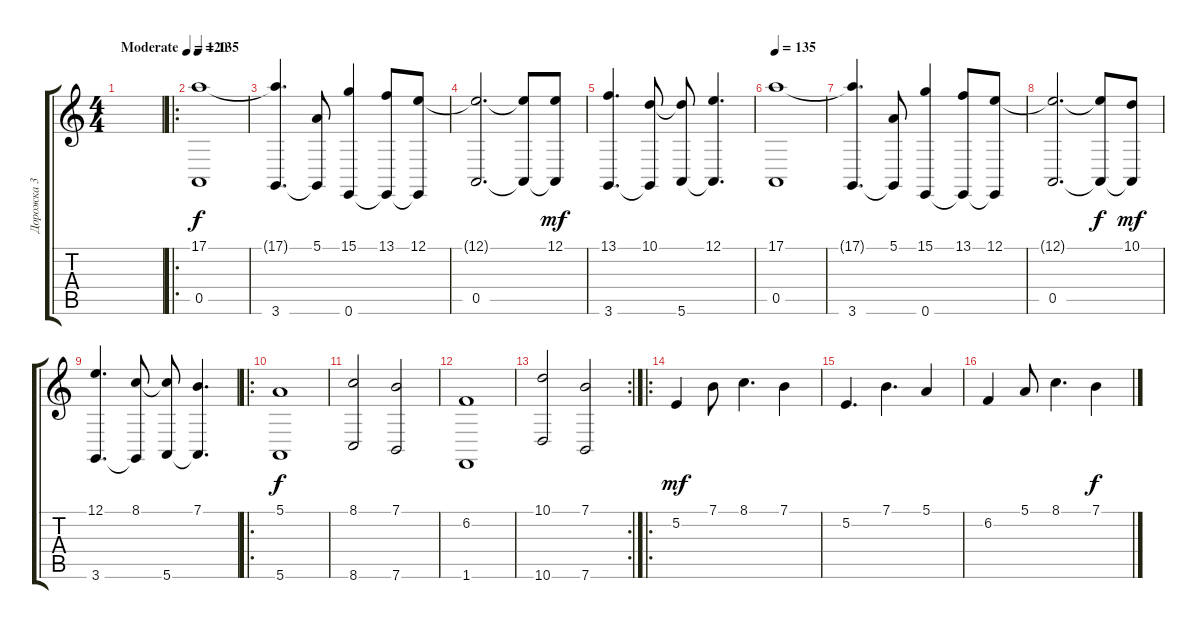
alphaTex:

\track ("Дорожка 3" "Дорожка 3") {solo instrument fx7echoes}
\staff {score tabs}
\tuning (E4 B3 G3 D3 A2 E2) {hide}
\ts (4 4)
\tempo (120 "Moderate")
\tempo 135
\tempo (120 "Moderate")
\clef g2
\ks c
|
\ro
\tempo 135
(17.1 0.5).1 |
(17.1{t} 3.6).4{d} (5.1 3.6{t}).8 (15.1 0.6).4 (13.1 0.6{t}).8 (12.1 0.6{t}).8 |
(12.1{t} 0.5).2{d} (12.1{t} 0.5{t}).8{dy f} (12.1 0.5{t}).8{dy mf} |
(13.1 3.6).4{d} (10.1 3.6{t}).8 (10.1{t} 5.6).8 (12.1 5.6{t}).4{d} |
\tempo 135
(17.1 0.5).1 |
(17.1{t} 3.6).4{d} (5.1 3.6{t}).8 (15.1 0.6).4 (13.1 0.6{t}).8 (12.1 0.6{t}).8 |
(12.1{t} 0.5).2{d} (12.1{t} 0.5{t}).8{dy f} (10.1 0.5{t}).8{dy mf} |
(12.1 3.6).4{d} (8.1 3.6{t}).8 (8.1{t} 5.6).8 (7.1 5.6{t}).4{d} |
\ro
(5.1 5.6).1{dy f} |
(8.1 8.6).2 (7.1 7.6).2 |
(6.2 1.6).1 |
\rc 2
(10.1 10.6).2 (7.1 7.6).2 |
\ro
5.2.4{dy mf} 7.1.8 8.1.4{d} 7.1.4 |
5.2.4{d} 7.1.4{d} 5.1.4 |
6.2.4 5.1.8 8.1.4{d} 7.1.4{dy f}
